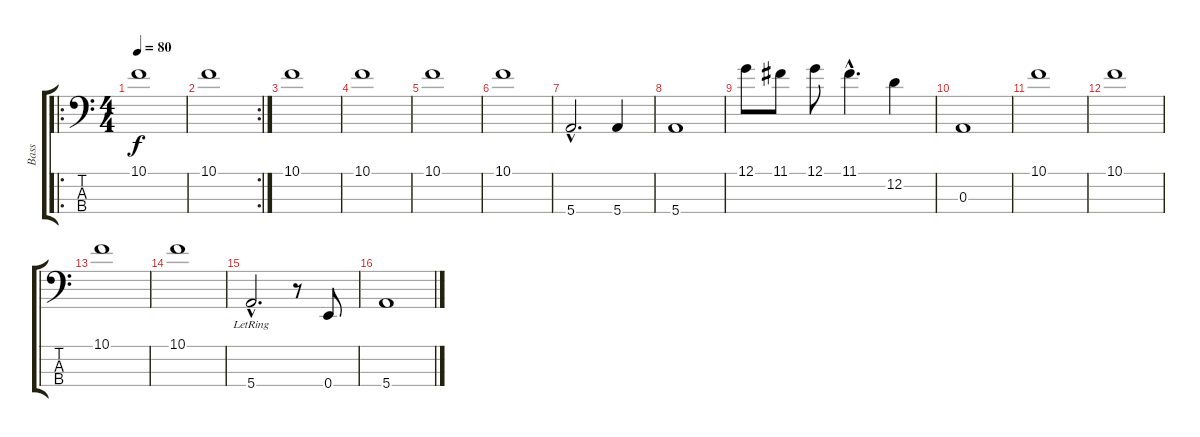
\track ("Bass" "Bass") {instrument electricbassfinger}
\staff {score tabs}
\tuning (G2 D2 A1 E1) {hide}
\ro
\ts (4 4)
\tempo 80
\clef f4
\ks c
10.1.1{dy f instrument electricbassfinger} |
\rc 2
10.1.1 |
10.1.1 |
10.1.1 |
10.1.1 |
10.1.1 |
5.4{hac}.2{d} 5.4.4 |
5.4.1 |
12.1.8 11.1.8 12.1.8 11.1{hac}.4{d} 12.2.4 |
0.3.1 |
10.1.1 |
10.1.1 |
10.1.1 |
10.1.1 |
5.4{hac lr}.2{d} r.8 0.4.8 |
5.4.1
